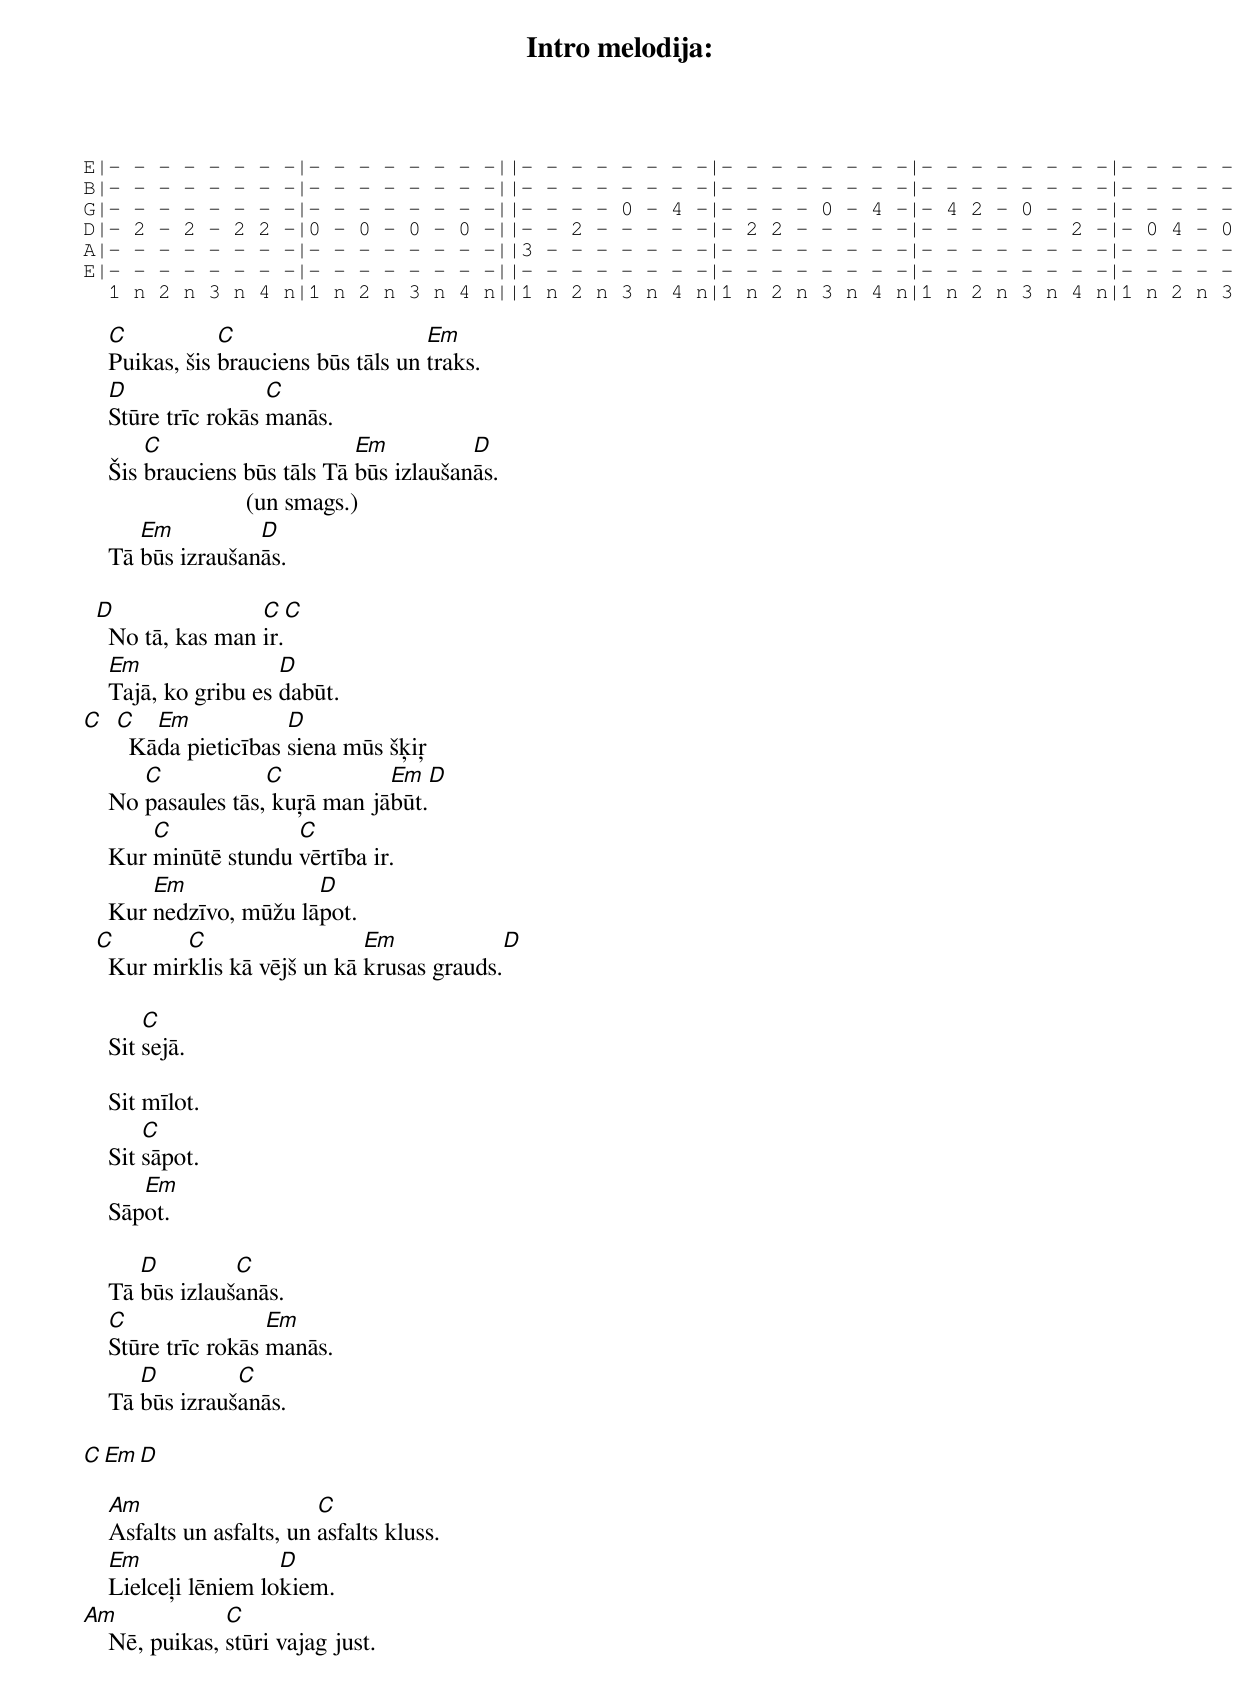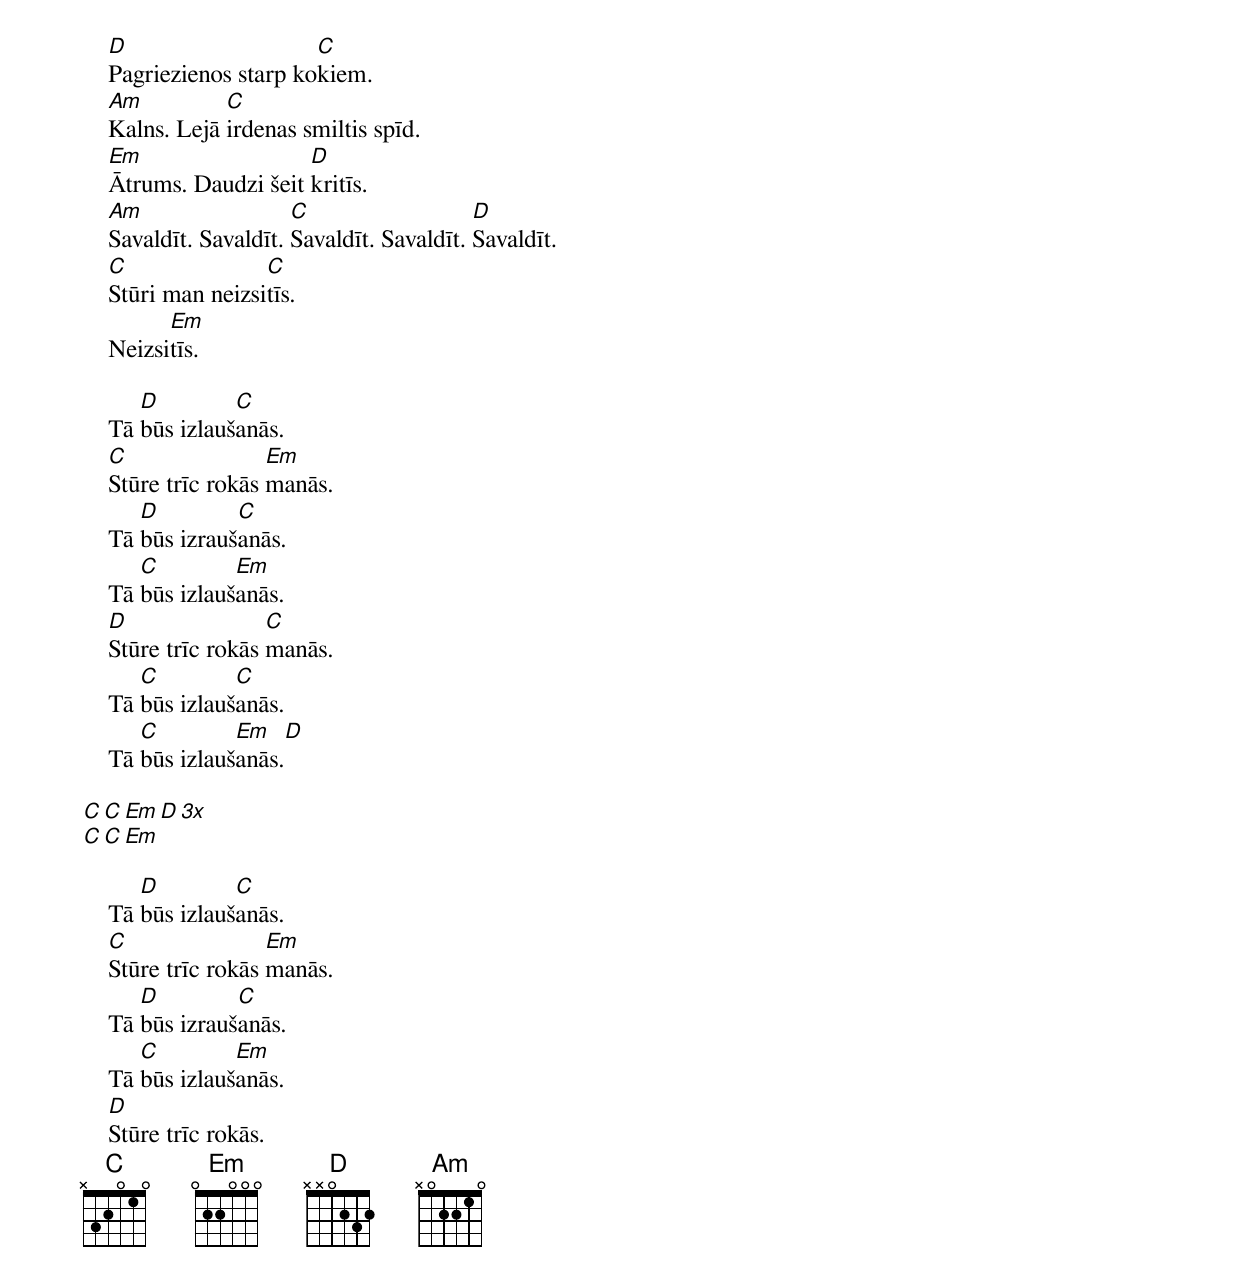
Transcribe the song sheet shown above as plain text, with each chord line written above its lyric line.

Intro melodija:
E|- - - - - - - -|- - - - - - - -||- - - - - - - -|- - - - - - - -|- - - - - - - -|- - - - - - - -|
B|- - - - - - - -|- - - - - - - -||- - - - - - - -|- - - - - - - -|- - - - - - - -|- - - - - - - -|
G|- - - - - - - -|- - - - - - - -||- - - - 0 - 4 -|- - - - 0 - 4 -|- 4 2 - 0 - - -|- - - - - - - -|
D|- 2 - 2 - 2 2 -|0 - 0 - 0 - 0 -||- - 2 - - - - -|- 2 2 - - - - -|- - - - - - 2 -|- 0 4 - 0 - 2 -|
A|- - - - - - - -|- - - - - - - -||3 - - - - - - -|- - - - - - - -|- - - - - - - -|- - - - - - - -|
E|- - - - - - - -|- - - - - - - -||- - - - - - - -|- - - - - - - -|- - - - - - - -|- - - - - - - -|
  1 n 2 n 3 n 4 n|1 n 2 n 3 n 4 n||1 n 2 n 3 n 4 n|1 n 2 n 3 n 4 n|1 n 2 n 3 n 4 n|1 n 2 n 3 n 4 n|

    C           C                     Em
    Puikas, šis brauciens būs tāls un traks.
    D                C
    Stūre trīc rokās manās.
        C                     Em          D
    Šis brauciens būs tāls Tā būs izlaušanās.
                          (un smags.)
       Em          D
    Tā būs izraušanās.

  D                C    C
    No tā, kas man ir.
    Em                D
    Tajā, ko gribu es dabūt.
C C   Em            D
    Kāda pieticības siena mūs šķiŗ
       C            C           Em   D
    No pasaules tās, kuŗā man jābūt.
        C             C
    Kur minūtē stundu vērtība ir.
        Em              D
    Kur nedzīvo, mūžu lāpot.
  C        C                  Em            D
    Kur mirklis kā vējš un kā krusas grauds.

        C
    Sit sejā.

    Sit mīlot.
        C
    Sit sāpot.
       Em
    Sāpot.

       D         C
    Tā būs izlaušanās.
    C                Em
    Stūre trīc rokās manās.
       D         C
    Tā būs izraušanās.

    C Em D

    Am                     C
    Asfalts un asfalts, un asfalts kluss.
    Em                D
    Lielceļi lēniem lokiem.
Am              C
    Nē, puikas, stūri vajag just.
    D                    C
    Pagriezienos starp kokiem.
    Am          C
    Kalns. Lejā irdenas smiltis spīd.
    Em                  D
    Ātrums. Daudzi šeit kritīs.
    Am                  C                   D
    Savaldīt. Savaldīt. Savaldīt. Savaldīt. Savaldīt.
    C               C
    Stūri man neizsitīs.
          Em
    Neizsitīs.

       D         C
    Tā būs izlaušanās.
    C                Em
    Stūre trīc rokās manās.
       D         C
    Tā būs izraušanās.
       C         Em
    Tā būs izlaušanās.
    D                C
    Stūre trīc rokās manās.
       C         C
    Tā būs izlaušanās.
       C         Em   D
    Tā būs izlaušanās.

    C C Em D 3x
    C C Em

       D         C
    Tā būs izlaušanās.
    C                Em
    Stūre trīc rokās manās.
       D         C
    Tā būs izraušanās.
       C         Em
    Tā būs izlaušanās.
    D
    Stūre trīc rokās.
